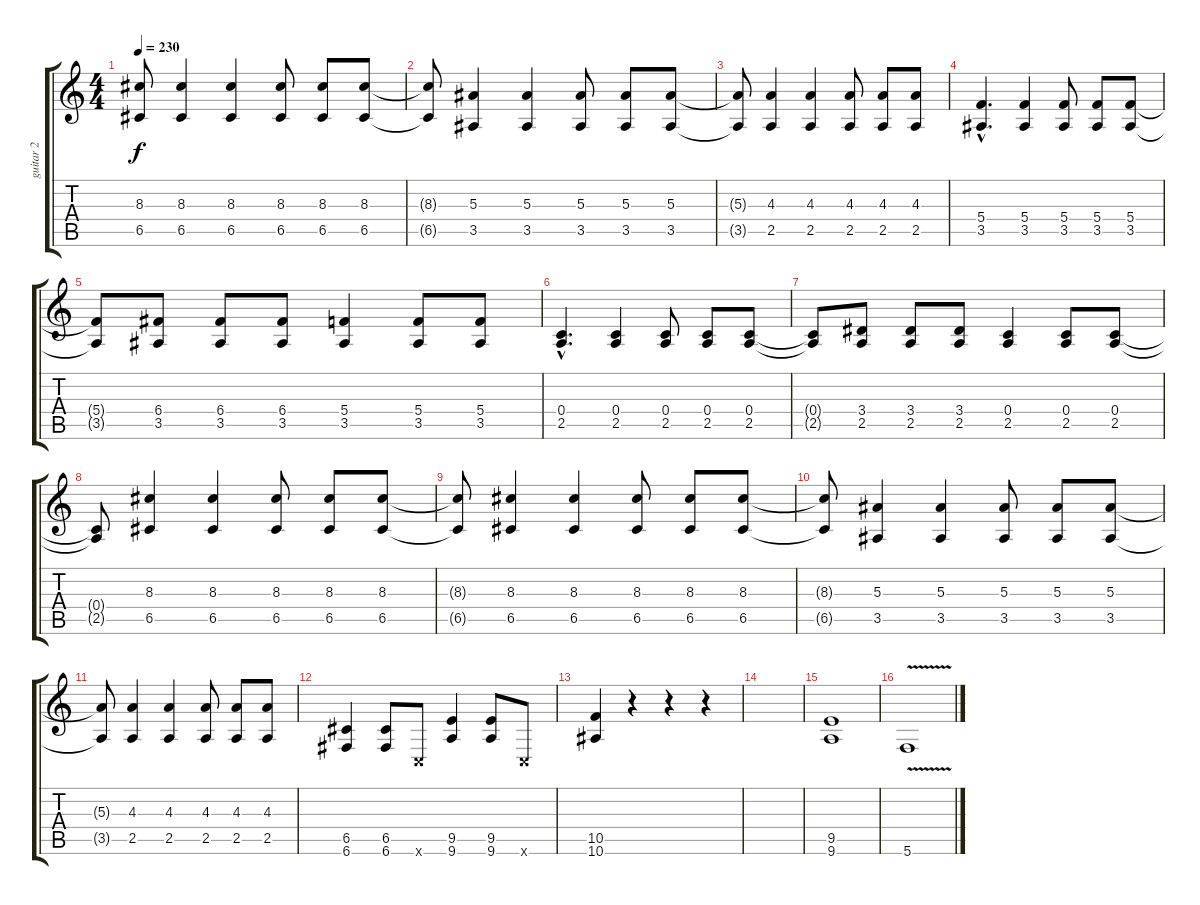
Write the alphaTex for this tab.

\track ("guitar 2" "guitar 2") {instrument overdrivenguitar}
\staff {score tabs}
\tuning (D4 A3 F3 C3 G2 C2) {hide}
\ts (4 4)
\tempo 230
\clef g2
\ks c
(8.3{t} 6.5{t}).8{dy f} (8.3 6.5).4 (8.3 6.5).4 (8.3 6.5).8 (8.3 6.5).8 (8.3 6.5).8 |
(8.3{t} 6.5{t}).8 (5.3 3.5).4 (5.3 3.5).4 (5.3 3.5).8 (5.3 3.5).8 (5.3 3.5).8 |
(5.3{t} 3.5{t}).8 (4.3 2.5).4 (4.3 2.5).4 (4.3 2.5).8 (4.3 2.5).8 (4.3 2.5).8 |
(5.4{hac} 3.5{hac}).4{d} (5.4 3.5).4 (5.4 3.5).8 (5.4 3.5).8 (5.4 3.5).8 |
(5.4{t} 3.5{t}).8 (6.4 3.5).8 (6.4 3.5).8 (6.4 3.5).8 (5.4 3.5).4 (5.4 3.5).8 (5.4 3.5).8 |
(0.4{hac} 2.5{hac}).4{d} (0.4 2.5).4 (0.4 2.5).8 (0.4 2.5).8 (0.4 2.5).8 |
(0.4{t} 2.5{t}).8 (3.4 2.5).8 (3.4 2.5).8 (3.4 2.5).8 (0.4 2.5).4 (0.4 2.5).8 (0.4 2.5).8 |
(0.4{t} 2.5{t}).8 (8.3 6.5).4 (8.3 6.5).4 (8.3 6.5).8 (8.3 6.5).8 (8.3 6.5).8 |
(8.3{t} 6.5{t}).8 (8.3 6.5).4 (8.3 6.5).4 (8.3 6.5).8 (8.3 6.5).8 (8.3 6.5).8 |
(8.3{t} 6.5{t}).8 (5.3 3.5).4 (5.3 3.5).4 (5.3 3.5).8 (5.3 3.5).8 (5.3 3.5).8 |
(5.3{t} 3.5{t}).8 (4.3 2.5).4 (4.3 2.5).4 (4.3 2.5).8 (4.3 2.5).8 (4.3 2.5).8 |
(6.5 6.6).4 (6.5 6.6).8 0.6{x}.8 (9.5 9.6).4 (9.5 9.6).8 0.6{x}.8 |
(10.5 10.6).4 r.4 r.4 r.4 |
|
(9.5 9.6).1 |
5.6{v}.1
